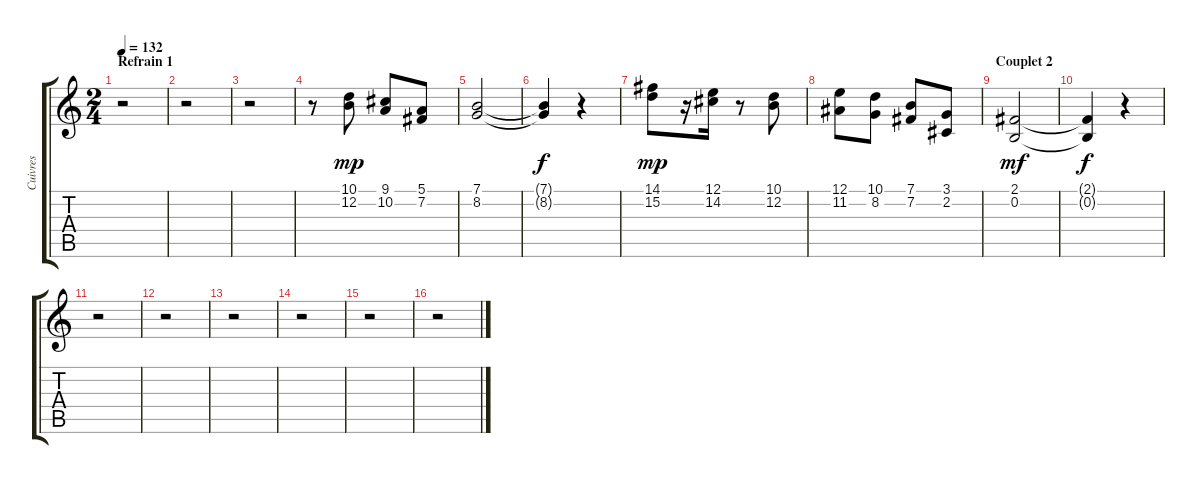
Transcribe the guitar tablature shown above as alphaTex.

\track ("Cuivres" "Cuivres") {instrument brasssection}
\staff {score tabs}
\tuning (E4 B3 G3 D3 A2 E2) {hide}
\ts (2 4)
\section ("" "Refrain 1")
\tempo 132
\clef g2
\ks c
r.2{dy mp} |
r.2 |
r.2 |
r.8 (10.1 12.2).8 (9.1 10.2).8 (5.1 7.2).8 |
(7.1 8.2).2 |
(7.1{t} 8.2{t}).4{dy f} r.4 |
(14.1 15.2).8{dy mp} r.16 (12.1 14.2).16 r.8 (10.1 12.2).8 |
(12.1 11.2).8 (10.1 8.2).8 (7.1 7.2).8 (3.1 2.2).8 |
\section ("" "Couplet 2")
(2.1 0.2).2{dy mf} |
(2.1{t} 0.2{t}).4{dy f} r.4 |
r.2 |
r.2 |
r.2 |
r.2 |
r.2 |
r.2
